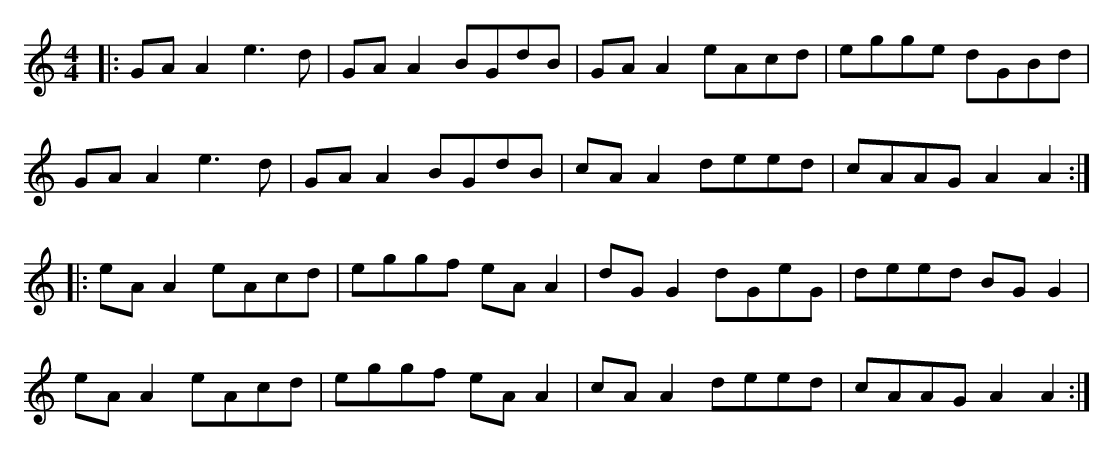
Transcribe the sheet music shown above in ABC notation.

X:1
M:4/4
K:Amin
|:GA A2 e3d|GA A2 BGdB|GA A2 eAcd|egge dGBd|
GA A2 e3d|GA A2 BGdB|cA A2 deed|cAAG A2 A2:|
|:eA A2 eAcd|eggf eA A2|dG G2 dGeG|deed BG G2|
eA A2 eAcd|eggf eA A2|cA A2 deed|cAAG A2 A2:|
